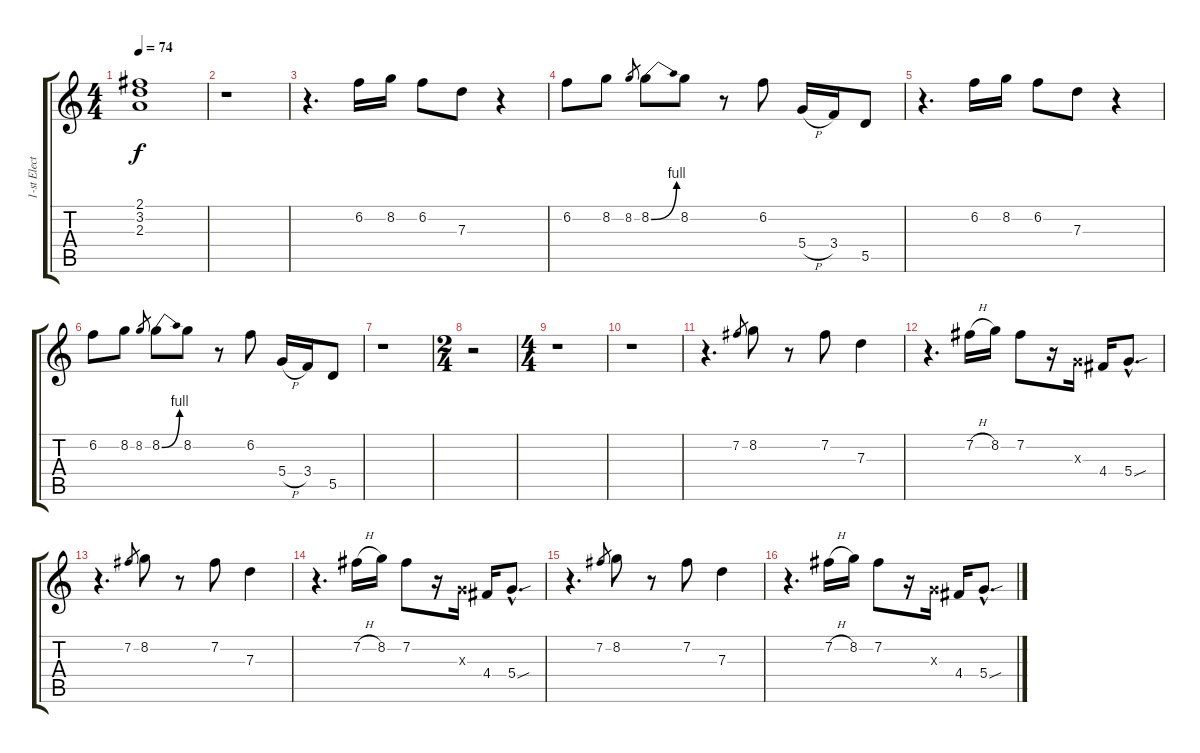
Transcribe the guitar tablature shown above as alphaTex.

\track ("1-st Electric Guitar" "1-st Elect") {instrument distortionguitar}
\staff {score tabs}
\tuning (E4 B3 G3 D3 A2 E2) {hide}
\ts (4 4)
\tempo 74
\clef g2
\ks c
(2.1 3.2 2.3).1{dy f} |
r.1 |
r.4{d} 6.2.16 8.2.16 6.2.8 7.3.8 r.4 |
6.2.8 8.2.8 8.2.8{gr} 8.2{be (bend 0 0 60 4)}.8 8.2.8 r.8 6.2.8 5.4{h}.16 3.4.16 5.5.8 |
r.4{d} 6.2.16 8.2.16 6.2.8 7.3.8 r.4 |
6.2.8 8.2.8 8.2.8{gr} 8.2{be (bend 0 0 60 4)}.8 8.2.8 r.8 6.2.8 5.4{h}.16 3.4.16 5.5.8 |
r.1 |
\ts (2 4)
r.2 |
\ts (4 4)
r.1 |
r.1 |
r.4{d} 7.2.8{gr} 8.2.8 r.8 7.2.8 7.3.4 |
r.4{d} 7.2{h}.16 8.2.16 7.2.8 r.16 0.3{x}.16 4.4.16 5.4{sou hac}.8{d} |
r.4{d} 7.2.8{gr} 8.2.8 r.8 7.2.8 7.3.4 |
r.4{d} 7.2{h}.16 8.2.16 7.2.8 r.16 0.3{x}.16 4.4.16 5.4{sou hac}.8{d} |
r.4{d} 7.2.8{gr} 8.2.8 r.8 7.2.8 7.3.4 |
r.4{d} 7.2{h}.16 8.2.16 7.2.8 r.16 0.3{x}.16 4.4.16 5.4{sou hac}.8{d}
